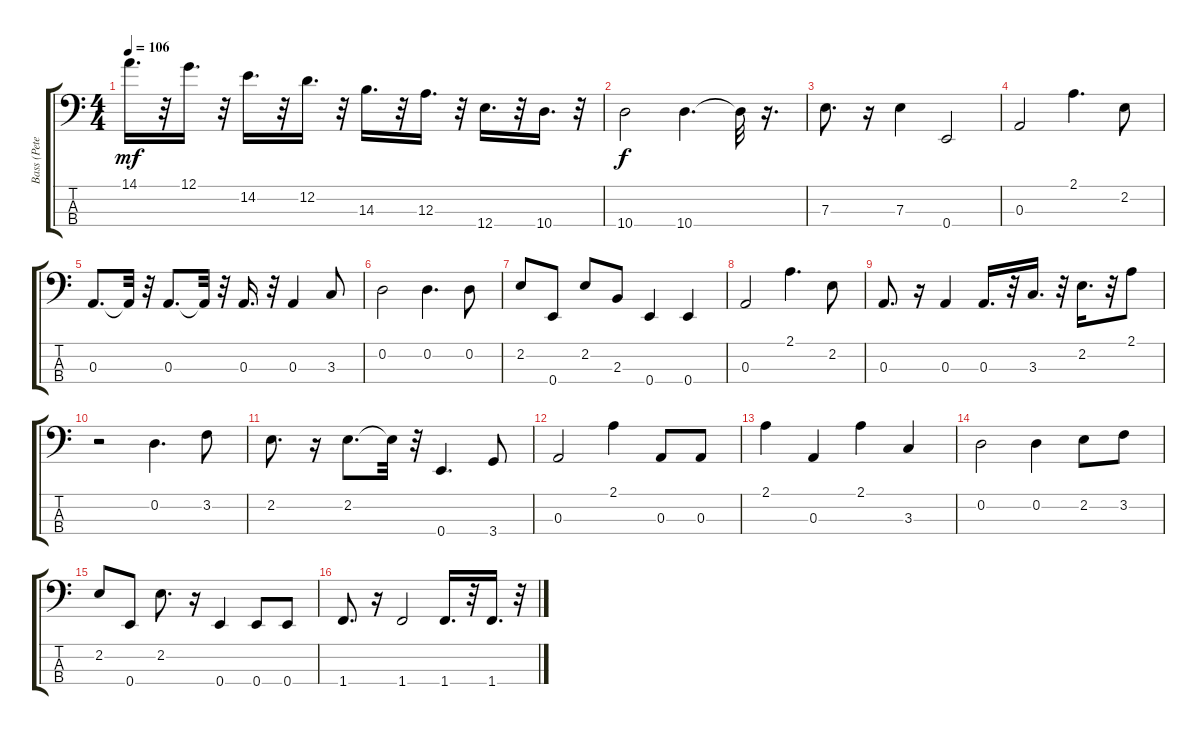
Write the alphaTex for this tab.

\track ("Bass (Pete)" "Bass (Pete") {instrument electricbassfinger}
\staff {score tabs}
\tuning (G2 D2 A1 E1) {hide}
\ts (4 4)
\tempo 106
\clef f4
\ks c
14.1.16{d dy mf} r.32 12.1.16{d} r.32 14.2.16{d} r.32 12.2.16{d} r.32 14.3.16{d} r.32 12.3.16{d} r.32 12.4.16{d} r.32 10.4.16{d} r.32 |
10.4.2{dy f} 10.4.4{d} 10.4{t}.32 r.16{d} |
7.3.8{d} r.16 7.3.4 0.4.2 |
0.3.2 2.1.4{d} 2.2.8 |
0.3.8{d} 0.3{t}.32 r.32 0.3.8{d} 0.3{t}.32 r.32 0.3.16{d} r.32 0.3.4 3.3.8 |
0.2.2 0.2.4{d} 0.2.8 |
2.2.8 0.4.8 2.2.8 2.3.8 0.4.4 0.4.4 |
0.3.2 2.1.4{d} 2.2.8 |
0.3.8{d} r.16 0.3.4 0.3.16{d} r.32 3.3.16{d} r.32 2.2.16{d} r.32 2.1.8 |
r.2 0.2.4{d} 3.2.8 |
2.2.8{d} r.16 2.2.8{d} 2.2{t}.32 r.32 0.4.4{d} 3.4.8 |
0.3.2 2.1.4 0.3.8 0.3.8 |
2.1.4 0.3.4 2.1.4 3.3.4 |
0.2.2 0.2.4 2.2.8 3.2.8 |
2.2.8 0.4.8 2.2.8{d} r.16 0.4.4 0.4.8 0.4.8 |
1.4.8{d} r.16 1.4.2 1.4.16{d} r.32 1.4.16{d} r.32
